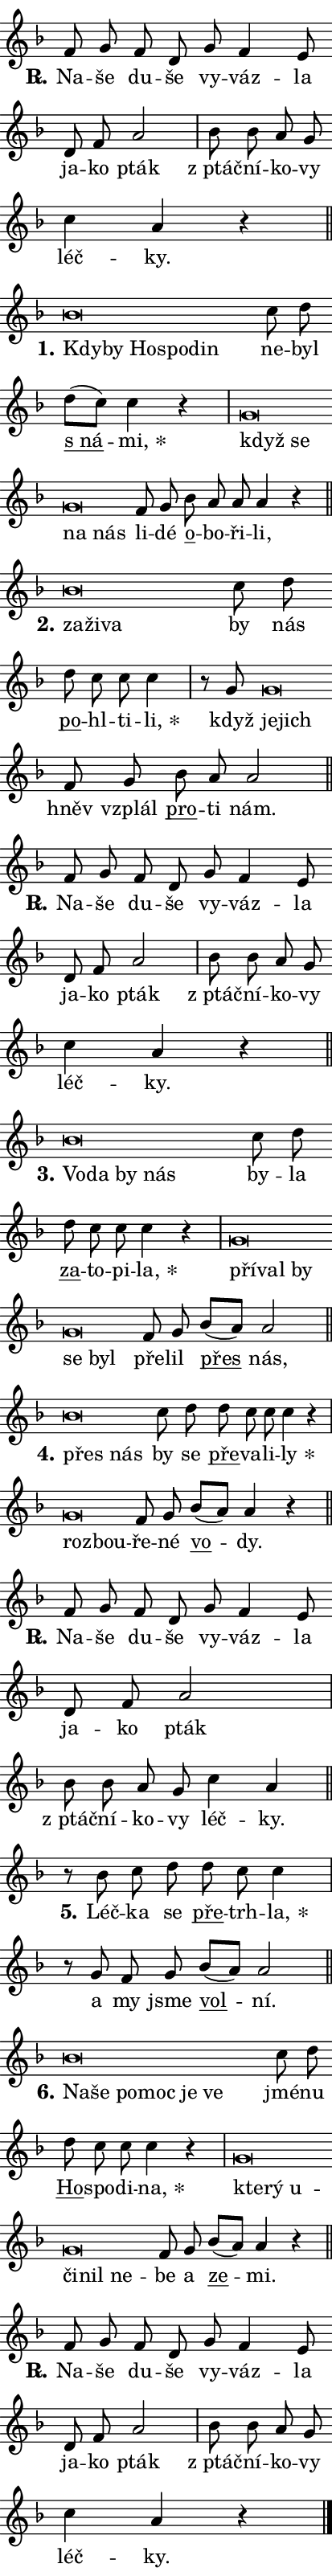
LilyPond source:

\version "2.22.1"
\header { tagline = "" }
\paper {
  indent = 0\cm
  top-margin = 0\cm
  right-margin = 0\cm
  bottom-margin = 0\cm
  left-margin = 0\cm
  paper-width = 7\cm
  page-breaking = #ly:one-page-breaking
  system-system-spacing.basic-distance = #11
  score-system-spacing.basic-distance = #11
  ragged-last = ##f
}


%% Author: Thomas Morley
%% https://lists.gnu.org/archive/html/lilypond-user/2020-05/msg00002.html
#(define (line-position grob)
"Returns position of @var[grob} in current system:
   @code{'start}, if at first time-step
   @code{'end}, if at last time-step
   @code{'middle} otherwise
"
  (let* ((col (ly:item-get-column grob))
         (ln (ly:grob-object col 'left-neighbor))
         (rn (ly:grob-object col 'right-neighbor))
         (col-to-check-left (if (ly:grob? ln) ln col))
         (col-to-check-right (if (ly:grob? rn) rn col))
         (break-dir-left
           (and
             (ly:grob-property col-to-check-left 'non-musical #f)
             (ly:item-break-dir col-to-check-left)))
         (break-dir-right
           (and
             (ly:grob-property col-to-check-right 'non-musical #f)
             (ly:item-break-dir col-to-check-right))))
        (cond ((eqv? 1 break-dir-left) 'start)
              ((eqv? -1 break-dir-right) 'end)
              (else 'middle))))

#(define (tranparent-at-line-position vctor)
  (lambda (grob)
  "Relying on @code{line-position} select the relevant enry from @var{vctor}.
Used to determine transparency,"
    (case (line-position grob)
      ((end) (not (vector-ref vctor 0)))
      ((middle) (not (vector-ref vctor 1)))
      ((start) (not (vector-ref vctor 2))))))

noteHeadBreakVisibility =
#(define-music-function (break-visibility)(vector?)
"Makes @code{NoteHead}s transparent relying on @var{break-visibility}"
#{
  \override NoteHead.transparent =
    #(tranparent-at-line-position break-visibility)
#})

#(define delete-ledgers-for-transparent-note-heads
  (lambda (grob)
    "Reads whether a @code{NoteHead} is transparent.
If so this @code{NoteHead} is removed from @code{'note-heads} from
@var{grob}, which is supposed to be @code{LedgerLineSpanner}.
As a result ledgers are not printed for this @code{NoteHead}"
    (let* ((nhds-array (ly:grob-object grob 'note-heads))
           (nhds-list
             (if (ly:grob-array? nhds-array)
                 (ly:grob-array->list nhds-array)
                 '()))
           ;; Relies on the transparent-property being done before
           ;; Staff.LedgerLineSpanner.after-line-breaking is executed.
           ;; This is fragile ...
           (to-keep
             (remove
               (lambda (nhd)
                 (ly:grob-property nhd 'transparent #f))
               nhds-list)))
      ;; TODO find a better method to iterate over grob-arrays, similiar
      ;; to filter/remove etc for lists
      ;; For now rebuilt from scratch
      (set! (ly:grob-object grob 'note-heads)  '())
      (for-each
        (lambda (nhd)
          (ly:pointer-group-interface::add-grob grob 'note-heads nhd))
        to-keep))))

hideNotes = {
  \noteHeadBreakVisibility #begin-of-line-visible
}
unHideNotes = {
  \noteHeadBreakVisibility #all-visible
}

% work-around for resetting accidentals
% https://lilypond.org/doc/v2.23/Documentation/notation/displaying-rhythms#unmetered-music
cadenzaMeasure = {
  \cadenzaOff
  \partial 1024 s1024
  \cadenzaOn
}

#(define-markup-command (accent layout props text) (markup?)
  "Underline accented syllable"
  (interpret-markup layout props
    #{\markup \override #'(offset . 4.3) \underline { #text }#}))

responsum = \markup \concat {
  "R" \hspace #-1.05 \path #0.1 #'((moveto 0 0.07) (lineto 0.9 0.8)) \hspace #0.05 "."
}

\layout {
    \context {
        \Staff
        \remove "Time_signature_engraver"
        \override LedgerLineSpanner.after-line-breaking = #delete-ledgers-for-transparent-note-heads
    }
    \context {
        \Voice {
            \override NoteHead.output-attributes = #'((class . "notehead"))
            \override Hairpin.height = #0.55
        }
    }
    \context {
        \Lyrics {
            \override StanzaNumber.output-attributes = #'((class . "stanzanumber"))
            \override LyricSpace.minimum-distance = #0.9
            \override LyricText.font-name = #"TeX Gyre Schola"
            \override LyricText.font-size = 1
            \override StanzaNumber.font-name = #"TeX Gyre Schola Bold"
            \override StanzaNumber.font-size = 1
        }
    }
}

% magnetic-lyrics.ily
%
%   written by
%     Jean Abou Samra <jean@abou-samra.fr>
%     Werner Lemberg <wl@gnu.org>
%
%   adapted by
%     Jiri Hon <jiri.hon@gmail.com>
%
% Version 2022-Apr-15

% https://www.mail-archive.com/lilypond-user@gnu.org/msg149350.html

#(define (Left_hyphen_pointer_engraver context)
   "Collect syllable-hyphen-syllable occurrences in lyrics and store
them in properties.  This engraver only looks to the left.  For
example, if the lyrics input is @code{foo -- bar}, it does the
following.

@itemize @bullet
@item
Set the @code{text} property of the @code{LyricHyphen} grob between
@q{foo} and @q{bar} to @code{foo}.

@item
Set the @code{left-hyphen} property of the @code{LyricText} grob with
text @q{foo} to the @code{LyricHyphen} grob between @q{foo} and
@q{bar}.
@end itemize

Use this auxiliary engraver in combination with the
@code{lyric-@/text::@/apply-@/magnetic-@/offset!} hook."
   (let ((hyphen #f)
         (text #f))
     (make-engraver
      (acknowledgers
       ((lyric-syllable-interface engraver grob source-engraver)
        (set! text grob)))
      (end-acknowledgers
       ((lyric-hyphen-interface engraver grob source-engraver)
        ;(when (not (grob::has-interface grob 'lyric-space-interface))
          (set! hyphen grob)));)
      ((stop-translation-timestep engraver)
       (when (and text hyphen)
         (ly:grob-set-object! text 'left-hyphen hyphen))
       (set! text #f)
       (set! hyphen #f)))))

#(define (lyric-text::apply-magnetic-offset! grob)
   "If the space between two syllables is less than the value in
property @code{LyricText@/.details@/.squash-threshold}, move the right
syllable to the left so that it gets concatenated with the left
syllable.

Use this function as a hook for
@code{LyricText@/.after-@/line-@/breaking} if the
@code{Left_@/hyphen_@/pointer_@/engraver} is active."
   (let ((hyphen (ly:grob-object grob 'left-hyphen #f)))
     (when hyphen
       (let ((left-text (ly:spanner-bound hyphen LEFT)))
         (when (grob::has-interface left-text 'lyric-syllable-interface)
           (let* ((common (ly:grob-common-refpoint grob left-text X))
                  (this-x-ext (ly:grob-extent grob common X))
                  (left-x-ext
                   (begin
                     ;; Trigger magnetism for left-text.
                     (ly:grob-property left-text 'after-line-breaking)
                     (ly:grob-extent left-text common X)))
                  ;; `delta` is the gap width between two syllables.
                  (delta (- (interval-start this-x-ext)
                            (interval-end left-x-ext)))
                  (details (ly:grob-property grob 'details))
                  (threshold (assoc-get 'squash-threshold details 0.2)))
             (when (< delta threshold)
               (let* (;; We have to manipulate the input text so that
                      ;; ligatures crossing syllable boundaries are not
                      ;; disabled.  For languages based on the Latin
                      ;; script this is essentially a beautification.
                      ;; However, for non-Western scripts it can be a
                      ;; necessity.
                      (lt (ly:grob-property left-text 'text))
                      (rt (ly:grob-property grob 'text))
                      (is-space (grob::has-interface hyphen 'lyric-space-interface))
                      (space (if is-space " " ""))
                      (space-markup (grob-interpret-markup grob " "))
                      (space-size (interval-length (ly:stencil-extent space-markup X)))
                      (extra-delta (if is-space space-size 0))
                      ;; Append new syllable.
                      (ltrt-space (if (and (string? lt) (string? rt))
                                (string-append lt space rt)
                                (make-concat-markup (list lt space rt))))
                      ;; Right-align `ltrt` to the right side.
                      (ltrt-space-markup (grob-interpret-markup
                               grob
                               (make-translate-markup
                                (cons (interval-length this-x-ext) 0)
                                (make-right-align-markup ltrt-space)))))
                 (begin
                   ;; Don't print `left-text`.
                   (ly:grob-set-property! left-text 'stencil #f)
                   ;; Set text and stencil (which holds all collected
                   ;; syllables so far) and shift it to the left.
                   (ly:grob-set-property! grob 'text ltrt-space)
                   (ly:grob-set-property! grob 'stencil ltrt-space-markup)
                   (ly:grob-translate-axis! grob (- (- delta extra-delta)) X))))))))))


#(define (lyric-hyphen::displace-bounds-first grob)
   ;; Make very sure this callback isn't triggered too early.
   (let ((left (ly:spanner-bound grob LEFT))
         (right (ly:spanner-bound grob RIGHT)))
     (ly:grob-property left 'after-line-breaking)
     (ly:grob-property right 'after-line-breaking)
     (ly:lyric-hyphen::print grob)))

squashThreshold = #0.4

\layout {
  \context {
    \Lyrics
    \consists #Left_hyphen_pointer_engraver
    \override LyricText.after-line-breaking =
      #lyric-text::apply-magnetic-offset!
    \override LyricHyphen.stencil = #lyric-hyphen::displace-bounds-first
    \override LyricText.details.squash-threshold = \squashThreshold
    \override LyricHyphen.minimum-distance = 0
    \override LyricHyphen.minimum-length = \squashThreshold
  }
}

squash = \override LyricText.details.squash-threshold = 9999
unSquash = \override LyricText.details.squash-threshold = \squashThreshold

left = \override LyricText.self-alignment-X = #LEFT
unLeft = \revert LyricText.self-alignment-X

starOffset = #(lambda (grob) 
                (let ((x_offset (ly:self-alignment-interface::aligned-on-x-parent grob)))
                  (if (= x_offset 0) 0 (+ x_offset 1.2))))

star = #(define-music-function (syllable)(string?)
"Append star separator at the end of a syllable"
#{
  \once \override LyricText.X-offset = #starOffset
  \lyricmode { \markup {
    #syllable
    \override #'((font-name . "TeX Gyre Schola Bold")) \hspace #0.2 \lower #0.65 \larger "*"
  } }
#})

starAccent = #(define-music-function (syllable)(string?)
"Append star separator at the end of a syllable and make accent"
#{
  \once \override LyricText.X-offset = #starOffset
  \lyricmode { \markup {
    \accent #syllable
    \override #'((font-name . "TeX Gyre Schola Bold")) \hspace #0.2 \lower #0.65 \larger "*"
  } }
#})

breath = #(define-music-function (syllable)(string?)
"Append breathing indicator at the end of a syllable"
#{
  \lyricmode { \markup { #syllable "+" } }
#})

optionalBreath = #(define-music-function (syllable)(string?)
"Append optional breathing indicator at the end of a syllable"
#{
  \lyricmode { \markup { #syllable "(+)" } }
#})


\score {
    <<
        \new Voice = "melody" { \cadenzaOn \key f \major \relative { f'8 g f d g f4 e8 \bar "" d f a2 \cadenzaMeasure \bar "|" bes8 bes a g \bar "" c4 a r \cadenzaMeasure \bar "||" \break }
\relative { bes'\breve*1/16 \hideNotes \breve*1/16 \bar "" \breve*1/16 \bar "" \breve*1/16 \breve*1/16 \bar "" \unHideNotes c8 d \bar "" d[( c)] c4 r \cadenzaMeasure \bar "|" g\breve*1/16 \hideNotes \breve*1/16 \bar "" \breve*1/16 \breve*1/16 \bar "" \unHideNotes f8 g \bar "" bes a a a4 r \cadenzaMeasure \bar "||" \break }
\relative { bes'\breve*1/16 \hideNotes \breve*1/16 \breve*1/16 \bar "" \unHideNotes c8 d \bar "" d c c c4 \cadenzaMeasure \bar "|" r8 g8 g\breve*1/16 \hideNotes \breve*1/16 \bar "" \unHideNotes f8 g \bar "" bes a a2 \cadenzaMeasure \bar "||" \break }
\relative { f'8 g f d g f4 e8 \bar "" d f a2 \cadenzaMeasure \bar "|" bes8 bes a g \bar "" c4 a r \cadenzaMeasure \bar "||" \break }
\relative { bes'\breve*1/16 \hideNotes \breve*1/16 \bar "" \breve*1/16 \breve*1/16 \bar "" \unHideNotes c8 d \bar "" d c c c4 r \cadenzaMeasure \bar "|" g\breve*1/16 \hideNotes \breve*1/16 \bar "" \breve*1/16 \bar "" \breve*1/16 \breve*1/16 \bar "" \unHideNotes f8 g \bar "" bes[( a)] a2 \cadenzaMeasure \bar "||" \break }
\relative { bes'\breve*1/16 \hideNotes \breve*1/16 \bar "" \unHideNotes c8 d \bar "" d c c c4 r \cadenzaMeasure \bar "|" g\breve*1/16 \hideNotes \breve*1/16 \bar "" \unHideNotes f8 g \bar "" bes[( a)] a4 r \cadenzaMeasure \bar "||" \break }
\relative { f'8 g f d g f4 e8 \bar "" d f a2 \cadenzaMeasure \bar "|" bes8 bes a g \bar "" c4 a \cadenzaMeasure \bar "||" \break }
\relative { r8 bes' c8 d \bar "" d c c4 \cadenzaMeasure \bar "|" r8 g8 f8 g \bar "" bes[( a)] a2 \cadenzaMeasure \bar "||" \break }
\relative { bes'\breve*1/16 \hideNotes \breve*1/16 \bar "" \breve*1/16 \bar "" \breve*1/16 \bar "" \breve*1/16 \breve*1/16 \bar "" \unHideNotes c8 d \bar "" d c c c4 r \cadenzaMeasure \bar "|" g\breve*1/16 \hideNotes \breve*1/16 \bar "" \breve*1/16 \bar "" \breve*1/16 \bar "" \breve*1/16 \breve*1/16 \bar "" \unHideNotes f8 g \bar "" bes[( a)] a4 r \cadenzaMeasure \bar "||" \break }
\relative { f'8 g f d g f4 e8 \bar "" d f a2 \cadenzaMeasure \bar "|" bes8 bes a g \bar "" c4 a r \cadenzaMeasure \bar "||" \break } \bar "|." }
        \new Lyrics \lyricsto "melody" { \lyricmode { \set stanza = \responsum
Na -- še du -- še vy -- váz -- la ja -- ko pták "z ptáč" -- ní -- ko -- vy léč -- ky.
\set stanza = "1."
\left Kdy -- \squash by Ho -- spo -- din \unLeft \unSquash ne -- byl \markup \accent "s ná" -- \star mi, \left když \squash se na nás \unLeft \unSquash li -- dé \markup \accent o -- bo -- ři -- li,
\set stanza = "2."
\left za -- \squash ži -- va \unLeft \unSquash by nás \markup \accent po -- hl -- ti -- \star li, když \left je -- \squash jich \unLeft \unSquash hněv vzplál \markup \accent pro -- ti nám.
\set stanza = \responsum
Na -- še du -- še vy -- váz -- la ja -- ko pták "z ptáč" -- ní -- ko -- vy léč -- ky.
\set stanza = "3."
\left Vo -- \squash da by nás \unLeft \unSquash by -- la \markup \accent za -- to -- pi -- \star la, \left pří -- \squash val by se byl \unLeft \unSquash pře -- lil \markup \accent přes nás,
\set stanza = "4."
\left přes \squash nás \unLeft \unSquash by se \markup \accent pře -- va -- li -- \star ly \left roz -- \squash bou -- \unLeft \unSquash ře -- né \markup \accent vo -- dy.
\set stanza = \responsum
Na -- še du -- še vy -- váz -- la ja -- ko pták "z ptáč" -- ní -- ko -- vy léč -- ky.
\set stanza = "5."
Léč -- ka se \markup \accent pře -- trh -- \star la, a my jsme \markup \accent vol -- ní.
\set stanza = "6."
\left Na -- \squash še po -- moc je ve \unLeft \unSquash jmé -- nu \markup \accent Ho -- spo -- di -- \star na, \left kte -- \squash rý u -- či -- nil ne -- \unLeft \unSquash be a \markup \accent ze -- mi.
\set stanza = \responsum
Na -- še du -- še vy -- váz -- la ja -- ko pták "z ptáč" -- ní -- ko -- vy léč -- ky. } }
    >>
    \layout {}
}
